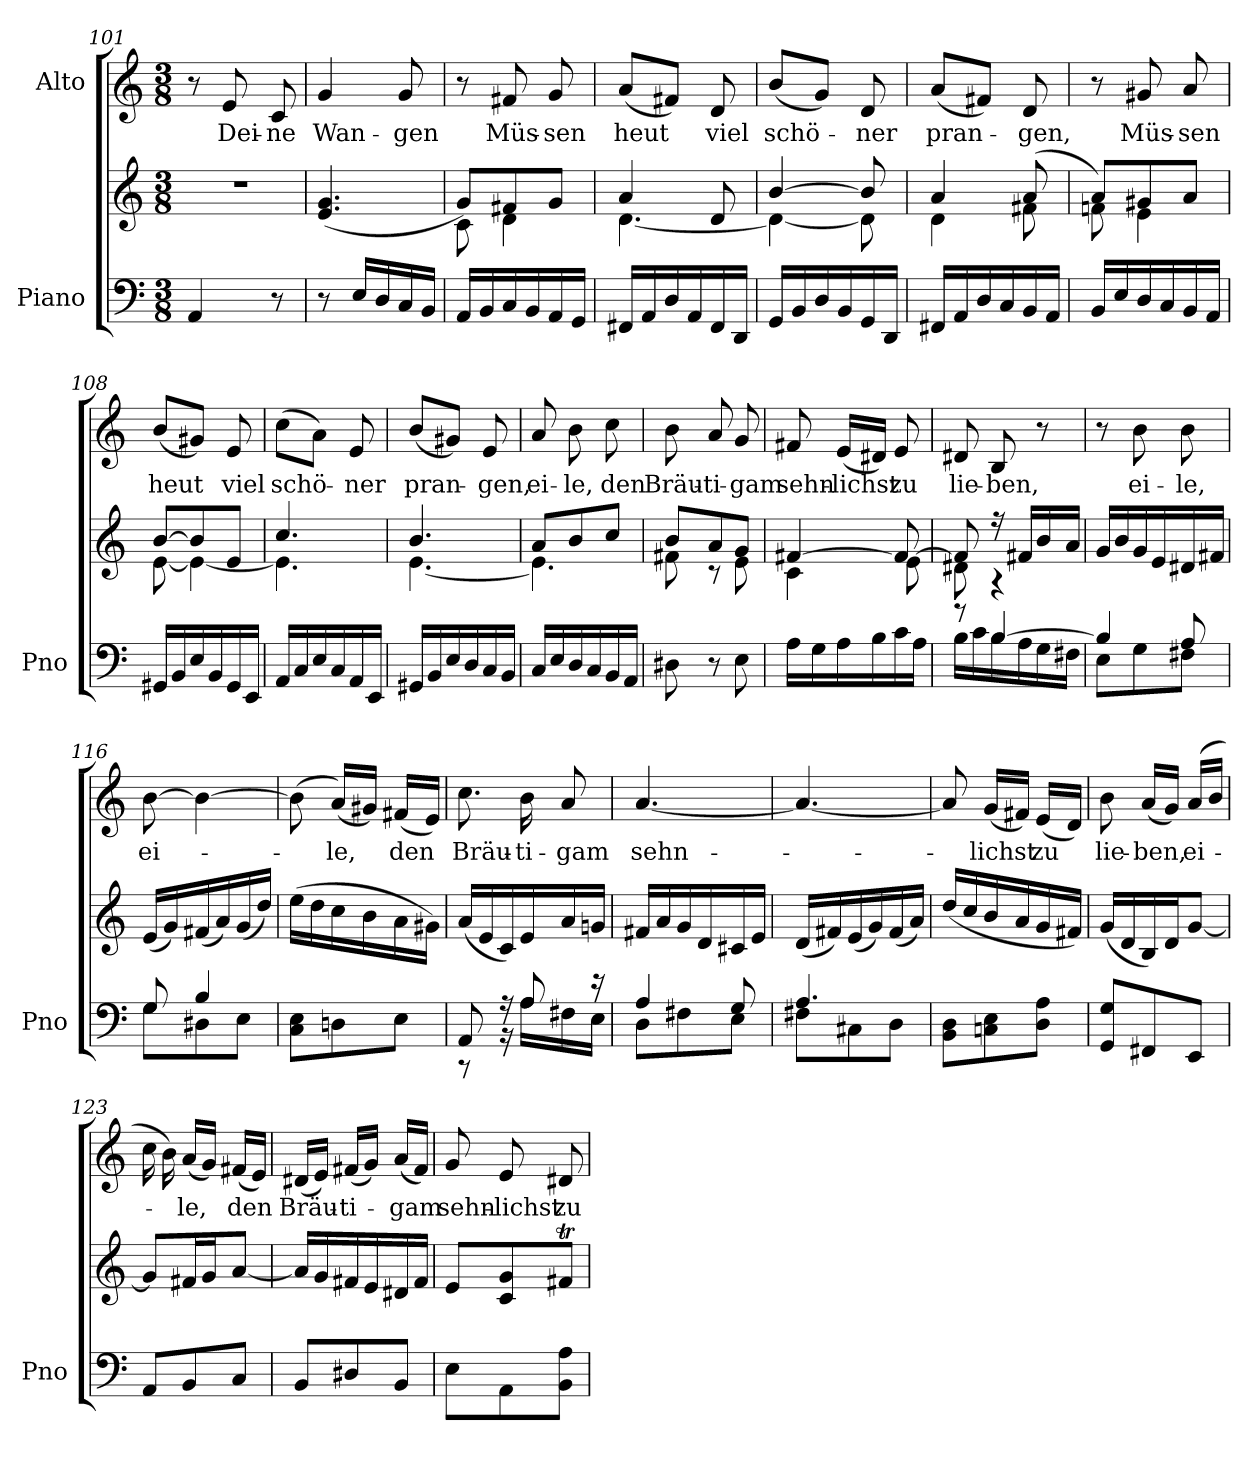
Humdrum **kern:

**kern	**kern	**kern	**text
*part2	*part2	*part1	*part1
*staff3	*staff2	*staff1	*staff1
*I"Piano	*	*I"Alto	*
*I'Pno	*	*	*
*clefF4	*clefG2	*clefG2	*
*k[]	*k[]	*k[]	*
*M3/8	*M3/8	*M3/8	*
=101	=101	=101	=101
4AA/	4.r	8r	.
!	!	!	!LO:LY:b
.	.	8e/	Dei-
!	!	!	!LO:LY:b
8r	.	8c/	-ne
=102	=102	=102	=102
!	!	!	!LO:LY:b
8r	(4.e/ 4.g/	4g/	Wan-
16E/LL	.	.	.
16D/	.	.	.
!	!	!	!LO:LY:b
16C/	.	8g/	-gen
16BB/JJ	.	.	.
=103	=103	=103	=103
*	*^	*	*
16AA/LL	8g/L)	8c\	8r	.
16BB/	.	.	.	.
!	!	!	!	!LO:LY:b
16C/	8f#X/	4d\	8f#X/	Müs-
16BB/	.	.	.	.
!	!	!	!	!LO:LY:b
16AA/	8g/J	.	8g/	-sen
16GG/JJ	.	.	.	.
!!LO:LB:g=z
=104	=104	=104	=104	=104
!	!	!	!	!LO:LY:b
16FF#X/LL	4a/	[4.d\	(8a/L	heut
16AA/	.	.	.	.
16D/	.	.	8f#X/J)	.
16AA/	.	.	.	.
!	!	!	!	!LO:LY:b
16FF#/	8d/	.	8d/	viel
16DD/JJ	.	.	.	.
=105	=105	=105	=105	=105
!	!	!	!	!LO:LY:b
16GG/LL	[4b/	4d\_	(8b/L	schö-
16BB/	.	.	.	.
16D/	.	.	8g/J)	.
16BB/	.	.	.	.
!	!	!	!	!LO:LY:b
16GG/	8b/]	8d\]	8d/	-ner
16DD/JJ	.	.	.	.
=106	=106	=106	=106	=106
!	!	!	!	!LO:LY:b
16FF#X/LL	4a/	4d\	(8a/L	pran-
16AA/	.	.	.	.
16D/	.	.	8f#X/J)	.
16C/	.	.	.	.
!	!	!	!	!LO:LY:b
16BB/	(8a/	8f#X\	8d/	-gen,
16AA/JJ	.	.	.	.
=107	=107	=107	=107	=107
16BB/LL	8a/L)	8fn\	8r	.
16E/	.	.	.	.
!	!	!	!	!LO:LY:b
16D/	8g#X/	4e\	8g#X/	Müs-
16C/	.	.	.	.
!	!	!	!	!LO:LY:b
16BB/	8a/J	.	8a/	-sen
16AA/JJ	.	.	.	.
=108	=108	=108	=108	=108
!	!	!	!	!LO:LY:b
16GG#X/LL	[8b/L	[8e\	(8b/L	heut
16BB/	.	.	.	.
16E/	8b/]	4e\_	8g#X/J)	.
16BB/	.	.	.	.
!	!	!	!	!LO:LY:b
16GG#/	8e/J	.	8e/	viel
16EE/JJ	.	.	.	.
!!LO:PB:g=z
=109	=109	=109	=109	=109
!	!	!	!	!LO:LY:b
16AA/LL	4.cc/	4.e\]	(8cc\L	schö-
16C/	.	.	.	.
16E/	.	.	8a\J)	.
16C/	.	.	.	.
!	!	!	!	!LO:LY:b
16AA/	.	.	8e/	-ner
16EE/JJ	.	.	.	.
=110	=110	=110	=110	=110
!	!	!	!	!LO:LY:b
16GG#X/LL	4.b/	[4.e\	(8b/L	pran-
16BB/	.	.	.	.
16E/	.	.	8g#X/J)	.
16D/	.	.	.	.
!	!	!	!	!LO:LY:b
16C/	.	.	8e/	-gen,
16BB/JJ	.	.	.	.
=111	=111	=111	=111	=111
!	!	!	!	!LO:LY:b
16C/LL	8a/L	4.e\]	8a/	ei-
16E/	.	.	.	.
!	!	!	!	!LO:LY:b
16D/	8b/	.	8b\	-le,
16C/	.	.	.	.
!	!	!	!	!LO:LY:b
16BB/	8cc/J	.	8cc\	den
16AA/JJ	.	.	.	.
=112	=112	=112	=112	=112
!	!	!	!	!LO:LY:b
8D#X\	8b/L	8f#X\	8b\	Bräu-
!	!	!	!	!LO:LY:b
8r	8a/	8r	8a/	-ti-
!	!	!	!	!LO:LY:b
8E\	8g/J	8e\	8g/	-gam
=113	=113	=113	=113	=113
!	!	!	!	!LO:LY:b
16A\LL	[4f#X/	4c\	8f#X/	sehn-
16G\	.	.	.	.
!	!	!	!	!LO:LY:b
16A\	.	.	(16e/LL	-lichst
16B\	.	.	16d#X/JJ)	.
!	!	!	!	!LO:LY:b
16c\	8f#/_	8e\	8e/	zu
16A\JJ	.	.	.	.
!!LO:LB:g=z
=114	=114	=114	=114	=114
*^	*	*	*	*
!	!	!	!	!	!LO:LY:b
8r	16B\LL	8f#/]	8d#X\	8d#X/	lie-
.	16c\	.	.	.	.
!	!	!	!	!	!LO:LY:b
[4B/	16B\	16r	4r	8B/	-ben,
.	16A\	16f#X/LL	.	.	.
.	16G\	16b/	.	8r	.
.	16F#X\JJ	16a/JJ	.	.	.
*	*	*v	*v	*	*
=115	=115	=115	=115	=115
4B/]	8E\L	16g/LL	8r	.
.	.	16b/	.	.
!	!	!	!	!LO:LY:b
.	8G\	16g/	8b\	ei-
.	.	16e/	.	.
!	!	!	!	!LO:LY:b
8A/	8F#X\J	16d#X/	8b\	-le,
.	.	16f#X/JJ	.	.
=116	=116	=116	=116	=116
!	!	!	!	!LO:LY:b
8G/	8G\L	(16e/LL	[8b\	ei-
.	.	16g/)	.	.
4B/	8D#X\	(16f#X/	4b\_	.
.	.	16a/)	.	.
.	8E\J	(16g/	.	.
.	.	16dd/JJ)	.	.
*v	*v	*	*	*
=117	=117	=117	=117
8C\ 8E\L	(16ee\LL	(8b\]	.
.	16dd\	.	.
!	!	!	!LO:LY:b
8Dn\	16cc\	(16a/LL)	-le,
.	16b\	16g#X/JJ)	.
!	!	!	!LO:LY:b
8E\J	16a\	(16f#X/LL	den
.	16g#X\JJ)	16e/JJ)	.
=118	=118	=118	=118
*^	*	*	*
!	!	!	!	!LO:LY:b
8AA/	8r	(16a/LL	8.cc\	Bräu-
.	.	16e/	.	.
16r	16r	16c/)	.	.
!	!	!	!	!LO:LY:b
8A/	16A\LL	16e/	16b\	-ti-
!	!	!	!	!LO:LY:b
.	16F#X\	16a/	8a/	-gam
16r	16E\JJ	16gn/JJ	.	.
!!LO:LB:g=z
=119	=119	=119	=119	=119
!	!	!	!	!LO:LY:b
4A/	8D\L	16f#X/LL	[4.a/	sehn-
.	.	16a/	.	.
.	8F#X\	16g/	.	.
.	.	16d/	.	.
8G/	8E\J	16c#X/	.	.
.	.	16e/JJ	.	.
=120	=120	=120	=120	=120
4.A/	8F#X\L	(16d/LL	4.a/_	.
.	.	16f#X/)	.	.
.	8C#X\	(16e/	.	.
.	.	16g/)	.	.
.	8D\J	(16f#/	.	.
.	.	16a/JJ)	.	.
*v	*v	*	*	*
=121	=121	=121	=121
8BB\ 8D\L	(16dd/LL	8a/]	.
.	16cc/	.	.
!	!	!	!LO:LY:b
8Cn\ 8E\	16b/	(16g/LL	-lichst
.	16a/	16f#X/JJ)	.
!	!	!	!LO:LY:b
8D\ 8A\J	16g/	(16e/LL	zu
.	16f#X/JJ)	16d/JJ)	.
=122	=122	=122	=122
!	!	!	!LO:LY:b
8GG/ 8G/L	(16g/LL	8b\	lie-
.	16d/	.	.
!	!	!	!LO:LY:b
8FF#X/	16B/)	(16a/LL	-ben,
.	16d/J	16g/JJ)	.
!	!	!	!LO:LY:b
8EE/J	[8g/J	(>16a/LL	ei-
.	.	16b/JJ	.
=123	=123	=123	=123
8AA/L	8g/L]	16cc\	.
.	.	16b\)	.
!	!	!	!LO:LY:b
8BB/	16f#X/L	(16a/LL	-le,
.	16g/J	16g/JJ)	.
!	!	!	!LO:LY:b
8C/J	[8a/J	(16f#X/LL	den
.	.	16e/JJ)	.
!!LO:LB:g=z
=124	=124	=124	=124
!	!	!	!LO:LY:b
8BB/L	16a/LL]	(16d#X/LL	Bräu-
.	16g/	16e/JJ)	.
!	!	!	!LO:LY:b
8D#X/	16f#X/	(16f#X/LL	-ti-
.	16e/	16g/JJ)	.
!	!	!	!LO:LY:b
8BB/J	16d#X/	(16a/LL	-gam
.	16f#/JJ	16f#/JJ)	.
=125	=125	=125	=125
!	!	!	!LO:LY:b
8E\L	8e/L	8g/	sehn-
!	!	!	!LO:LY:b
8AA\	8c/ 8g/	8e/	-lichst
!	!	!	!LO:LY:b
8BB\ 8A\J	8f#Xt/J	8d#X/	zu
=	=	=	=
*-	*-	*-	*-
